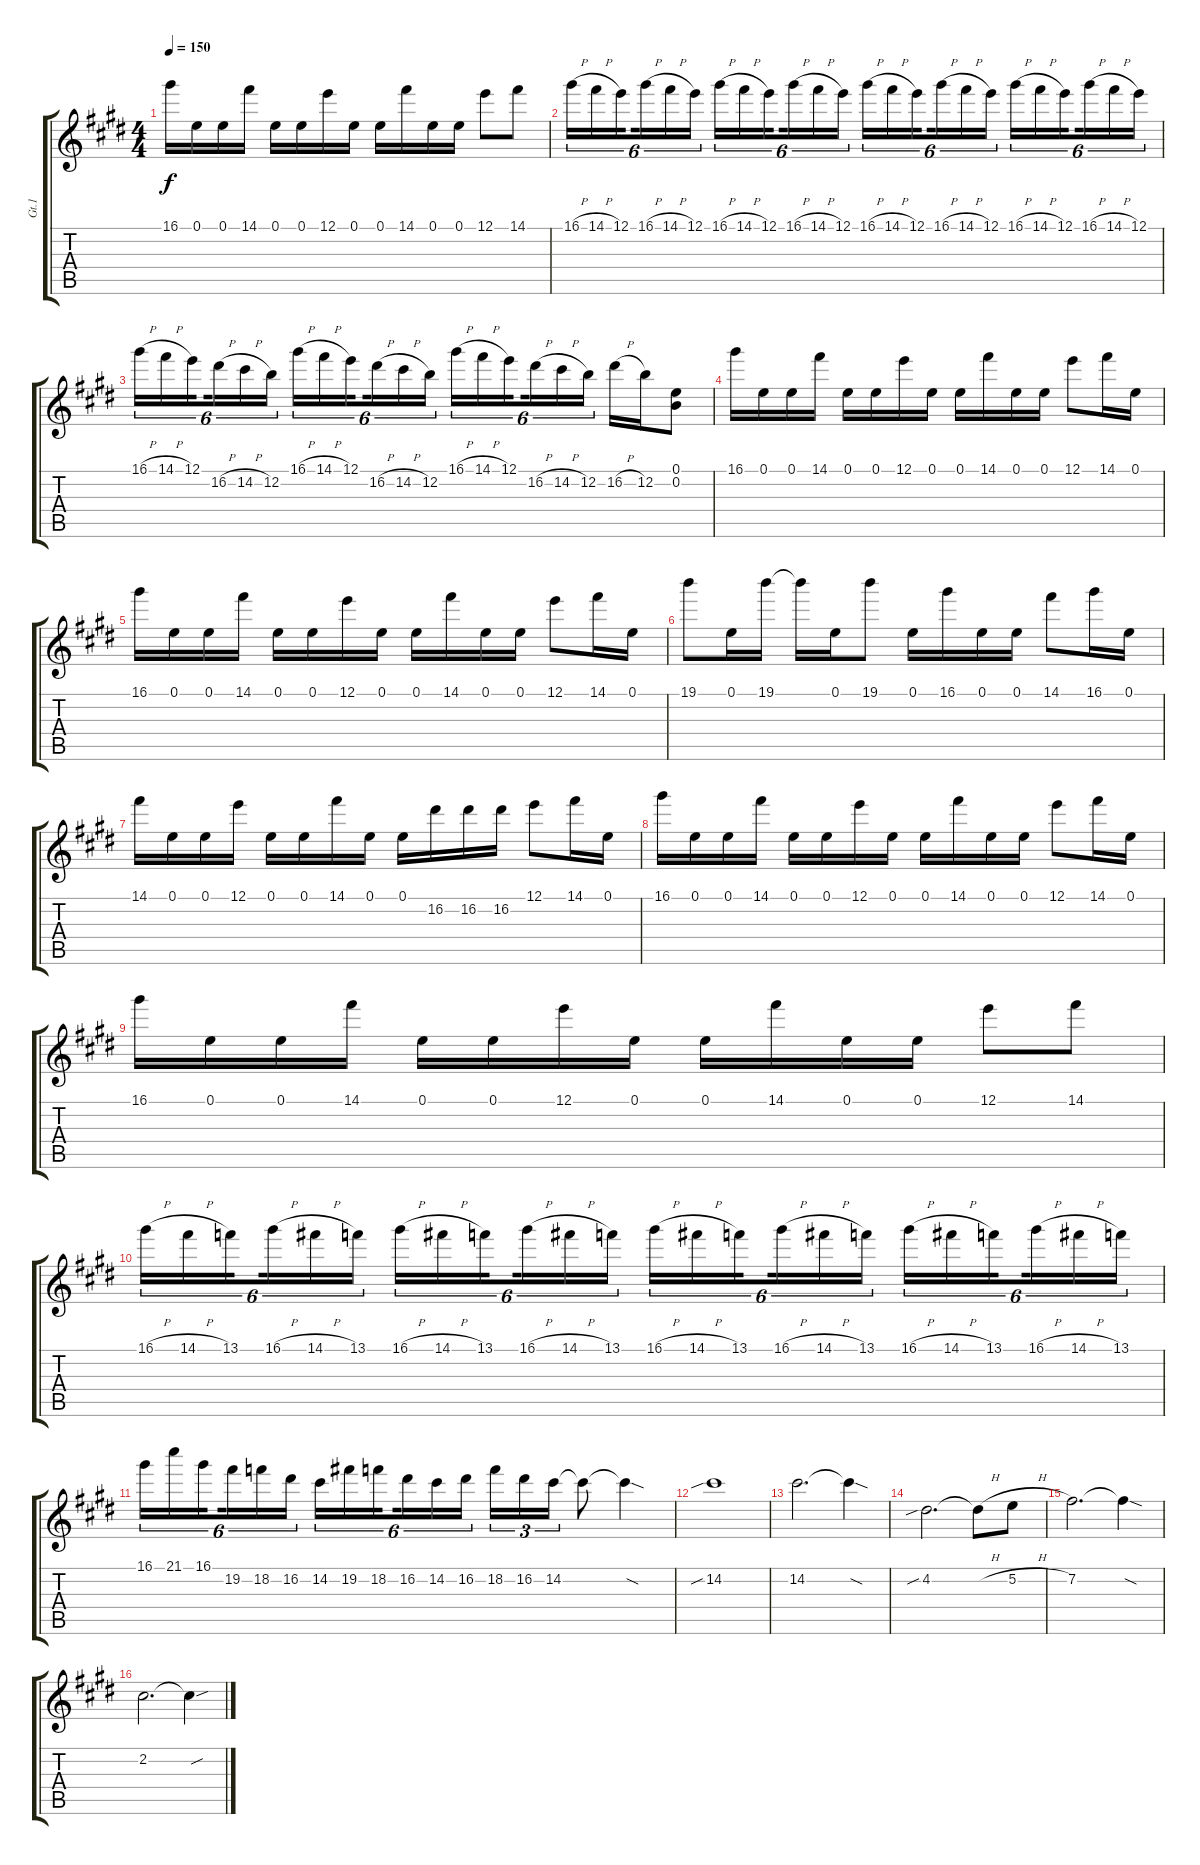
\track ("Gt.1 " "Gt.1 ") {instrument distortionguitar}
\staff {score tabs}
\tuning (E4 B3 G3 D3 A2 E2) {hide}
\ts (4 4)
\tempo 150
\clef g2
\ks e
16.1.16{dy f} 0.1.16 0.1.16 14.1.16 0.1.16 0.1.16 12.1.16 0.1.16 0.1.16 14.1.16 0.1.16 0.1.16 12.1.8 14.1.8 |
16.1{h}.16{tu (6 4)} 14.1{h}.16{tu (6 4)} 12.1.16{tu (6 4) beam splitsecondary} 16.1{h}.16{tu (6 4)} 14.1{h}.16{tu (6 4)} 12.1.16{tu (6 4)} 16.1{h}.16{tu (6 4)} 14.1{h}.16{tu (6 4)} 12.1.16{tu (6 4) beam splitsecondary} 16.1{h}.16{tu (6 4)} 14.1{h}.16{tu (6 4)} 12.1.16{tu (6 4)} 16.1{h}.16{tu (6 4)} 14.1{h}.16{tu (6 4)} 12.1.16{tu (6 4) beam splitsecondary} 16.1{h}.16{tu (6 4)} 14.1{h}.16{tu (6 4)} 12.1.16{tu (6 4)} 16.1{h}.16{tu (6 4)} 14.1{h}.16{tu (6 4)} 12.1.16{tu (6 4) beam splitsecondary} 16.1{h}.16{tu (6 4)} 14.1{h}.16{tu (6 4)} 12.1.16{tu (6 4)} |
16.1{h}.16{tu (6 4)} 14.1{h}.16{tu (6 4)} 12.1.16{tu (6 4) beam splitsecondary} 16.2{h}.16{tu (6 4)} 14.2{h}.16{tu (6 4)} 12.2.16{tu (6 4)} 16.1{h}.16{tu (6 4)} 14.1{h}.16{tu (6 4)} 12.1.16{tu (6 4) beam splitsecondary} 16.2{h}.16{tu (6 4)} 14.2{h}.16{tu (6 4)} 12.2.16{tu (6 4)} 16.1{h}.16{tu (6 4)} 14.1{h}.16{tu (6 4)} 12.1.16{tu (6 4) beam splitsecondary} 16.2{h}.16{tu (6 4)} 14.2{h}.16{tu (6 4)} 12.2.16{tu (6 4)} 16.2{h}.16 12.2.16 (0.1 0.2).8 |
16.1.16 0.1.16 0.1.16 14.1.16 0.1.16{txt ""} 0.1.16 12.1.16 0.1.16 0.1.16 14.1.16 0.1.16 0.1.16 12.1.8 14.1.16 0.1.16 |
16.1.16 0.1.16 0.1.16 14.1.16 0.1.16 0.1.16 12.1.16 0.1.16 0.1.16 14.1.16 0.1.16 0.1.16 12.1.8 14.1.16 0.1.16 |
19.1.8 0.1.16 19.1.16 19.1{t}.16 0.1.16 19.1.8 0.1.16 16.1.16 0.1.16 0.1.16 14.1.8 16.1.16 0.1.16 |
14.1.16 0.1.16 0.1.16 12.1.16 0.1.16 0.1.16 14.1.16 0.1.16 0.1.16 16.2.16 16.2.16 16.2.16 12.1.8 14.1.16 0.1.16 |
16.1.16 0.1.16 0.1.16 14.1.16 0.1.16 0.1.16 12.1.16 0.1.16 0.1.16 14.1.16 0.1.16 0.1.16 12.1.8 14.1.16 0.1.16 |
16.1.16 0.1.16 0.1.16 14.1.16 0.1.16 0.1.16 12.1.16 0.1.16 0.1.16 14.1.16 0.1.16 0.1.16 12.1.8 14.1.8 |
16.1{h}.16{tu (6 4)} 14.1{h}.16{tu (6 4)} 13.1.16{tu (6 4) beam splitsecondary} 16.1{h}.16{tu (6 4)} 14.1{h}.16{tu (6 4)} 13.1.16{tu (6 4)} 16.1{h}.16{tu (6 4)} 14.1{h}.16{tu (6 4)} 13.1.16{tu (6 4) beam splitsecondary} 16.1{h}.16{tu (6 4)} 14.1{h}.16{tu (6 4)} 13.1.16{tu (6 4)} 16.1{h}.16{tu (6 4)} 14.1{h}.16{tu (6 4)} 13.1.16{tu (6 4) beam splitsecondary} 16.1{h}.16{tu (6 4)} 14.1{h}.16{tu (6 4)} 13.1.16{tu (6 4)} 16.1{h}.16{tu (6 4)} 14.1{h}.16{tu (6 4)} 13.1.16{tu (6 4) beam splitsecondary} 16.1{h}.16{tu (6 4)} 14.1{h}.16{tu (6 4)} 13.1.16{tu (6 4)} |
16.1.16{tu (6 4)} 21.1.16{tu (6 4)} 16.1.16{tu (6 4) beam splitsecondary} 19.2.16{tu (6 4)} 18.2.16{tu (6 4)} 16.2.16{tu (6 4)} 14.2.16{tu (6 4)} 19.2.16{tu (6 4)} 18.2.16{tu (6 4) beam splitsecondary} 16.2.16{tu (6 4)} 14.2.16{tu (6 4)} 16.2.16{tu (6 4)} 18.2.16{tu (3 2)} 16.2.16{tu (3 2)} 14.2.16{tu (3 2)} 14.2{t}.8 14.2{sod t}.4 |
14.2{sib}.1 |
14.2.2{d} 14.2{sod t}.4 |
4.2{sib}.2{d} 4.2{h t}.8 5.2{h}.8 |
7.2.2{d} 7.2{sod t}.4 |
2.2.2{d} 2.2{sou t}.4
